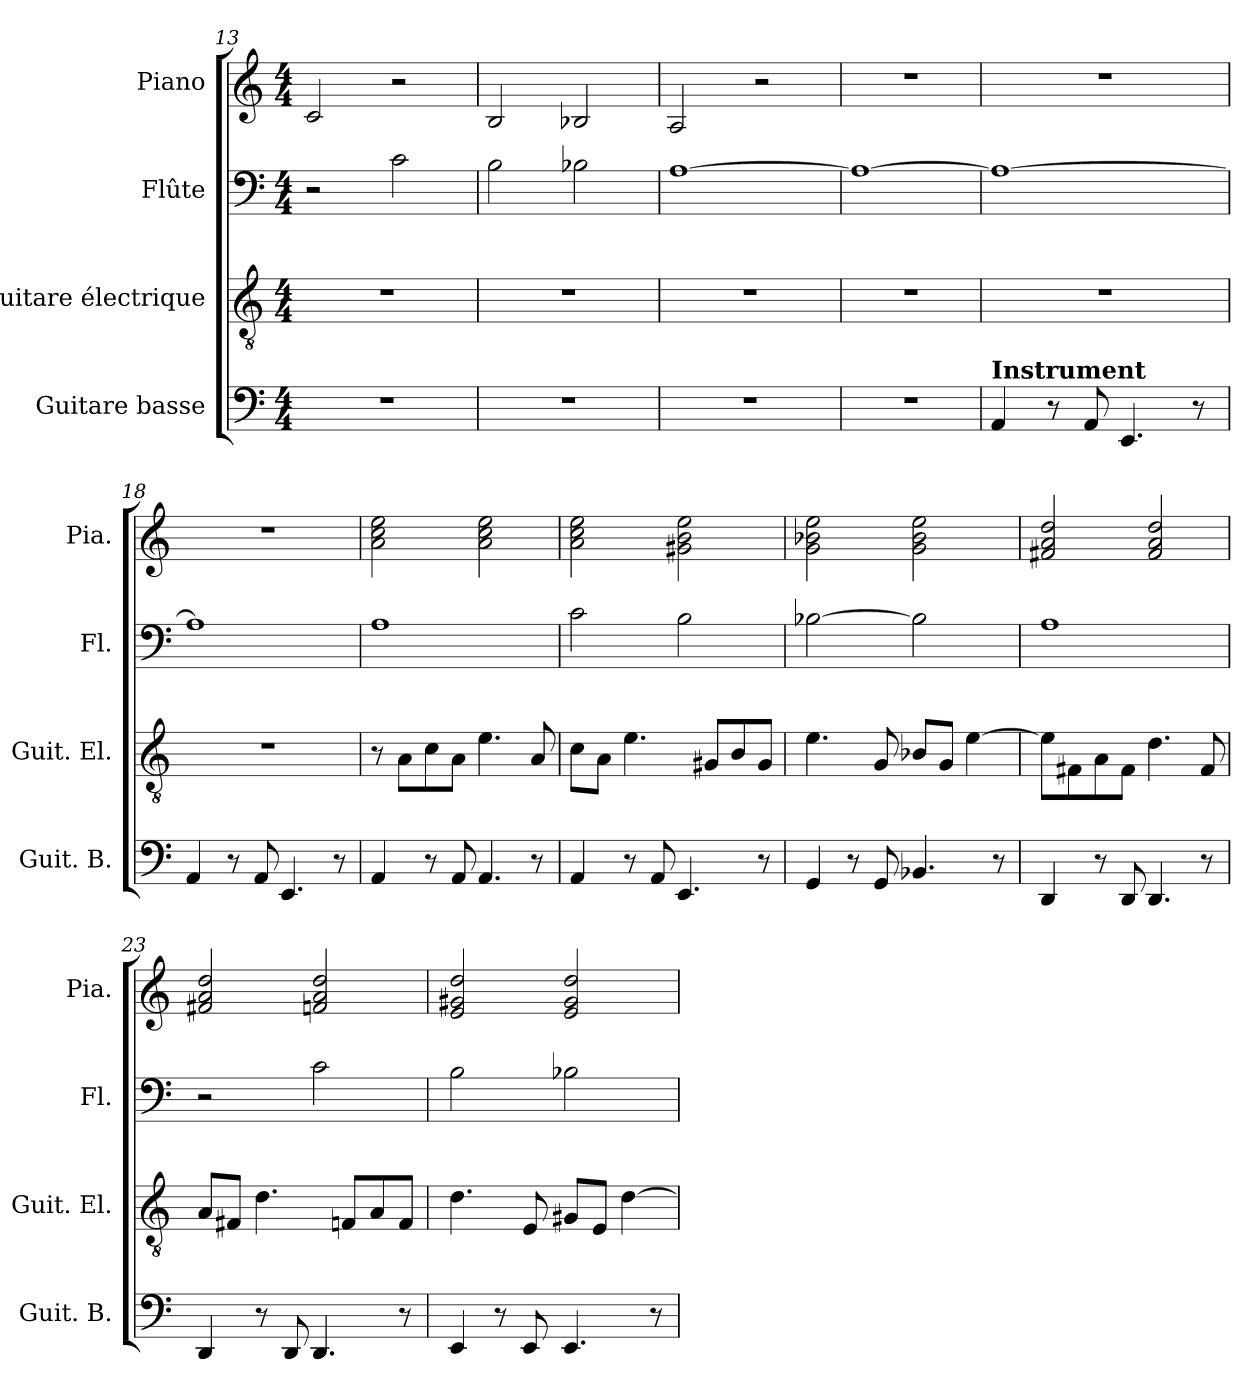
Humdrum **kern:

**kern	**kern	**kern	**kern
*part4	*part3	*part2	*part1
*staff4	*staff3	*staff2	*staff1
*I"Guitare basse	*I"Guitare électrique	*I"Flûte	*I"Piano
*I'Guit. B.	*I'Guit. El.	*I'Fl.	*I'Pia.
!!LO:PB:g=z
*clefF4	*clefGv2	*clefF4	*clefG2
*k[]	*k[]	*k[]	*k[]
*M4/4	*M4/4	*M4/4	*M4/4
=13	=13	=13	=13
1r	1r	2r	2c/
.	.	2c\	2r
=14	=14	=14	=14
1r	1r	2B\	2B/
.	.	2B-X\	2B-X/
=15	=15	=15	=15
1r	1r	[1A	2A/
.	.	.	2r
=16	=16	=16	=16
1r	1r	1A_	1r
!!LO:LB:g=z
=17	=17	=17	=17
!LO:TX:a:B:t=Instrument	!	!	!
4AA/	1r	1A_	1r
8r	.	.	.
8AA/	.	.	.
4.EE/	.	.	.
8r	.	.	.
=18	=18	=18	=18
4AA/	1r	1A]	1r
8r	.	.	.
8AA/	.	.	.
4.EE/	.	.	.
8r	.	.	.
=19	=19	=19	=19
4AA/	8r	1A	2a\ 2cc\ 2ee\
.	8A\L	.	.
8r	8c\	.	.
8AA/	8A\J	.	.
4.AA/	4.e\	.	2a\ 2cc\ 2ee\
8r	8A/	.	.
=20	=20	=20	=20
4AA/	8c\L	2c\	2a\ 2cc\ 2ee\
.	8A\J	.	.
8r	4.e\	.	.
8AA/	.	.	.
4.EE/	.	2B\	2g#X\ 2b\ 2ee\
.	8G#X/L	.	.
.	8B/	.	.
8r	8G#/J	.	.
!!LO:LB:g=z
=21	=21	=21	=21
4GG/	4.e\	[2B-X\	2g\ 2b-X\ 2ee\
8r	.	.	.
8GG/	8G/	.	.
4.BB-X/	8B-X/L	2B-\]	2g\ 2b-\ 2ee\
.	8G/J	.	.
.	[4e\	.	.
8r	.	.	.
=22	=22	=22	=22
4DD/	8e\L]	1A	2f#X/ 2a/ 2dd/
.	8F#X\	.	.
8r	8A\	.	.
8DD/	8F#\J	.	.
4.DD/	4.d\	.	2f#/ 2a/ 2dd/
8r	8F#/	.	.
=23	=23	=23	=23
4DD/	8A/L	2r	2f#X/ 2a/ 2dd/
.	8F#X/J	.	.
8r	4.d\	.	.
8DD/	.	.	.
4.DD/	.	2c\	2fn/ 2a/ 2dd/
.	8Fn/L	.	.
.	8A/	.	.
8r	8F/J	.	.
=24	=24	=24	=24
4EE/	4.d\	2B\	2e/ 2g#X/ 2dd/
8r	.	.	.
8EE/	8E/	.	.
4.EE/	8G#X/L	2B-X\	2e/ 2g#/ 2dd/
.	8E/J	.	.
.	[4d\	.	.
8r	.	.	.
=	=	=	=
*-	*-	*-	*-
